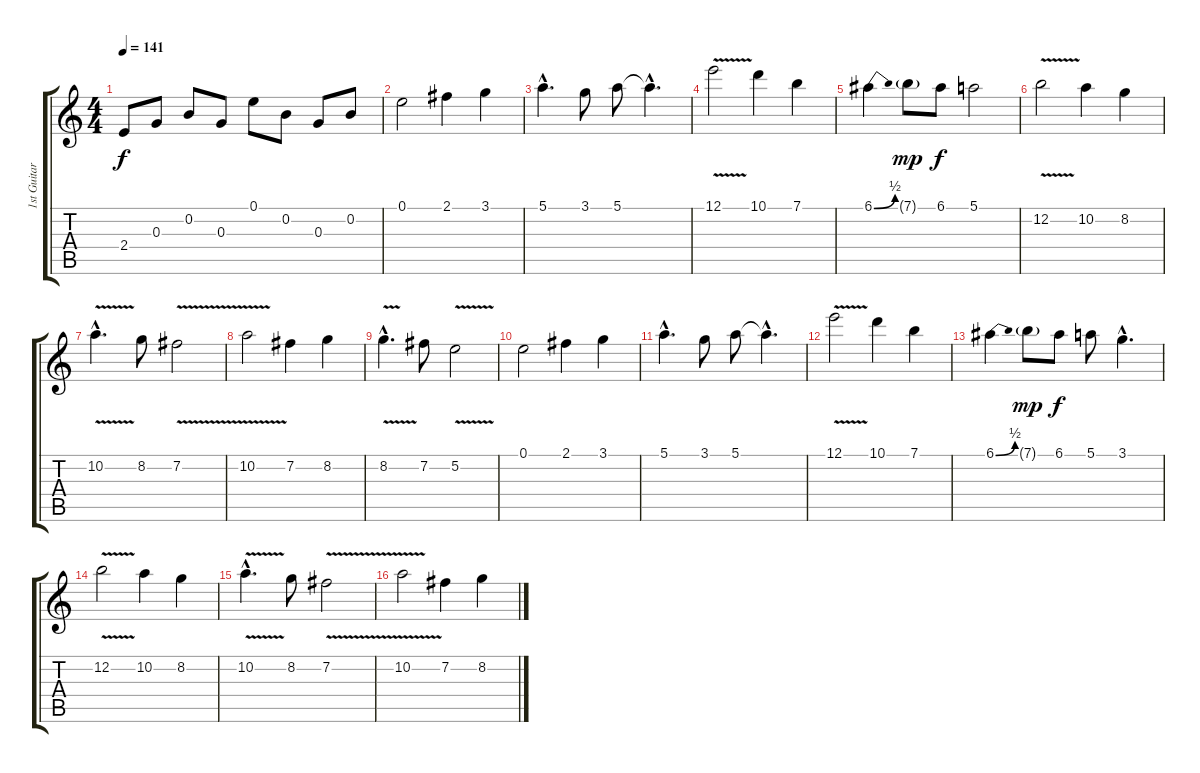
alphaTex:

\track ("1st Guitar" "1st Guitar") {instrument overdrivenguitar}
\staff {score tabs}
\tuning (E4 B3 G3 D3 A2 E2) {hide}
\ts (4 4)
\tempo 141
\clef g2
\ks c
2.4.8{dy f} 0.3.8 0.2.8 0.3.8 0.1.8 0.2.8 0.3.8 0.2.8 |
0.1.2 2.1.4 3.1.4 |
5.1{hac}.4{d} 3.1.8 5.1.8 5.1{hac t}.4{d} |
12.1{v}.2 10.1.4 7.1.4 |
6.1{be (bend 0 0 60 2)}.4 7.1{g}.8{dy mp} 6.1.8{dy f} 5.1.2 |
12.2{v}.2 10.2.4 8.2.4 |
10.2{v hac}.4{d} 8.2.8 7.2{v}.2 |
10.2{v}.2 7.2.4 8.2.4 |
8.2{v hac}.4{d} 7.2.8 5.2{v}.2 |
0.1.2 2.1.4 3.1.4 |
5.1{hac}.4{d} 3.1.8 5.1.8 5.1{hac t}.4{d} |
12.1{v}.2 10.1.4 7.1.4 |
6.1{be (bend 0 0 60 2)}.4 7.1{g}.8{dy mp} 6.1.8{dy f} 5.1.8 3.1{hac}.4{d} |
12.2{v}.2 10.2.4 8.2.4 |
10.2{v hac}.4{d} 8.2.8 7.2{v}.2 |
10.2{v}.2 7.2.4 8.2.4
